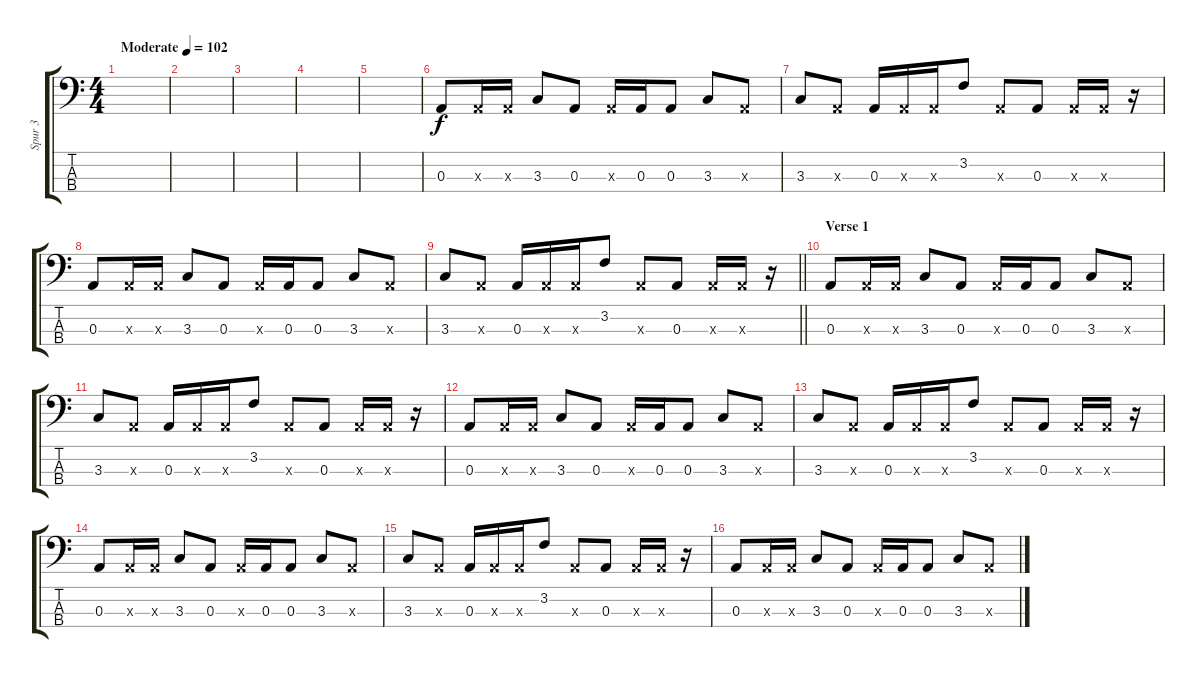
\track ("Spur 3" "Spur 3") {instrument electricbassfinger}
\staff {score tabs}
\tuning (G2 D2 A1 E1) {hide}
\ts (4 4)
\tempo (102 "Moderate")
\clef f4
\ks c
|
|
|
|
|
0.3.8 0.3{x}.16 0.3{x}.16 3.3.8 0.3.8 0.3{x}.16 0.3.16 0.3.8 3.3.8 0.3{x}.8 |
3.3.8 0.3{x}.8 0.3.16 0.3{x}.16 0.3{x}.16 3.2.8 0.3{x}.8 0.3.8 0.3{x}.16 0.3{x}.16 r.16 |
0.3.8 0.3{x}.16 0.3{x}.16 3.3.8 0.3.8 0.3{x}.16 0.3.16 0.3.8 3.3.8 0.3{x}.8 |
\barLineRight lightlight
3.3.8 0.3{x}.8 0.3.16 0.3{x}.16 0.3{x}.16 3.2.8 0.3{x}.8 0.3.8 0.3{x}.16 0.3{x}.16 r.16 |
\section ("" "Verse 1")
0.3.8 0.3{x}.16 0.3{x}.16 3.3.8 0.3.8 0.3{x}.16 0.3.16 0.3.8 3.3.8 0.3{x}.8 |
3.3.8 0.3{x}.8 0.3.16 0.3{x}.16 0.3{x}.16 3.2.8 0.3{x}.8 0.3.8 0.3{x}.16 0.3{x}.16 r.16 |
0.3.8 0.3{x}.16 0.3{x}.16 3.3.8 0.3.8 0.3{x}.16 0.3.16 0.3.8 3.3.8 0.3{x}.8 |
3.3.8 0.3{x}.8 0.3.16 0.3{x}.16 0.3{x}.16 3.2.8 0.3{x}.8 0.3.8 0.3{x}.16 0.3{x}.16 r.16 |
0.3.8 0.3{x}.16 0.3{x}.16 3.3.8 0.3.8 0.3{x}.16 0.3.16 0.3.8 3.3.8 0.3{x}.8 |
3.3.8 0.3{x}.8 0.3.16 0.3{x}.16 0.3{x}.16 3.2.8 0.3{x}.8 0.3.8 0.3{x}.16 0.3{x}.16 r.16 |
0.3.8 0.3{x}.16 0.3{x}.16 3.3.8 0.3.8 0.3{x}.16 0.3.16 0.3.8 3.3.8 0.3{x}.8
